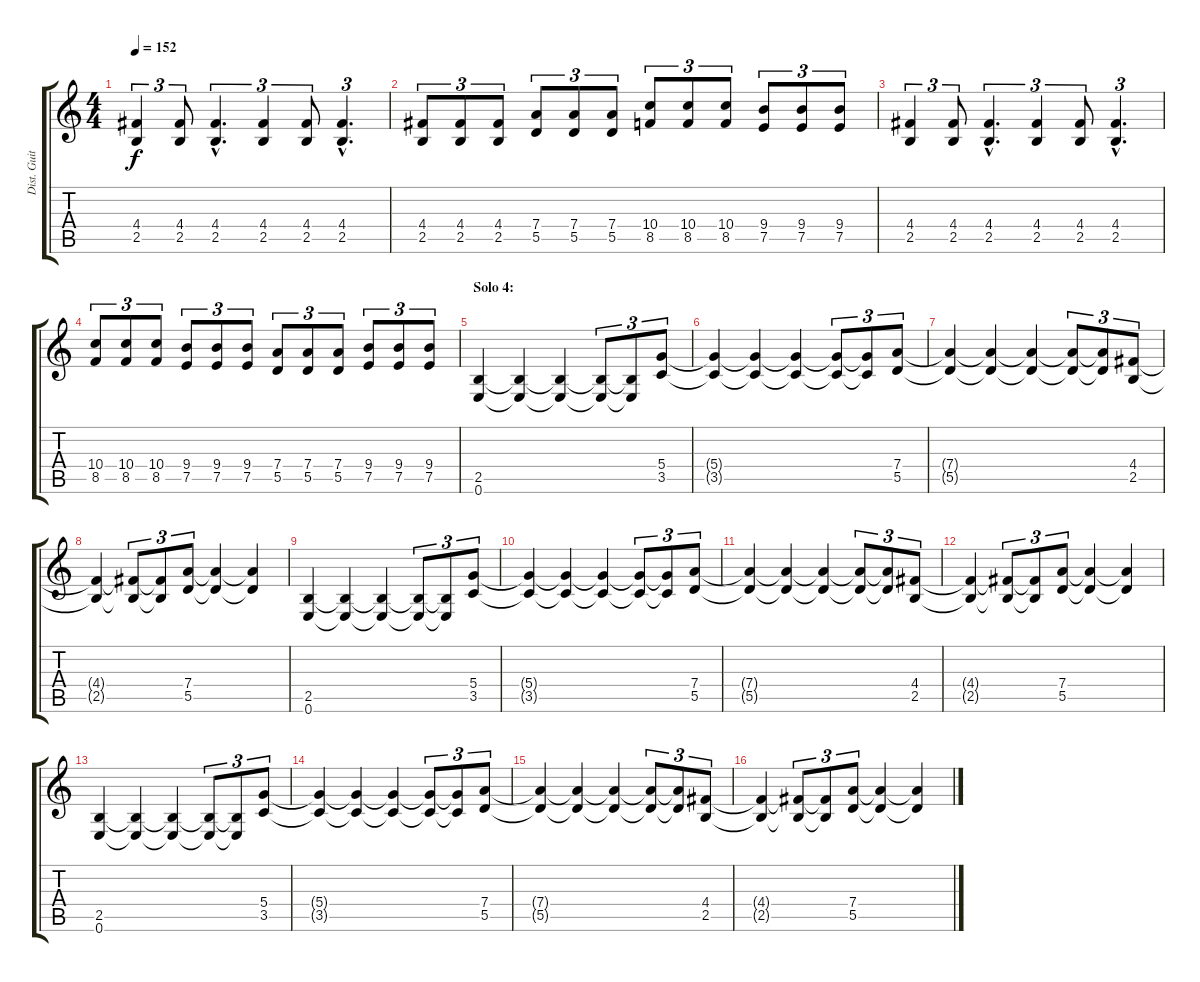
\track ("Dist. Guitar 2" "Dist. Guit") {instrument overdrivenguitar}
\staff {score tabs}
\tuning (E4 B3 G3 D3 A2 E2) {hide}
\ts (4 4)
\tempo 152
\clef g2
\ks c
(4.4 2.5).4{tu (3 2) dy f} (4.4 2.5).8{tu (3 2)} (4.4{hac} 2.5{hac}).4{d tu (3 2)} (4.4 2.5).4{tu (3 2)} (4.4 2.5).8{tu (3 2)} (4.4{hac} 2.5{hac}).4{d tu (3 2)} |
(4.4 2.5).8{tu (3 2)} (4.4 2.5).8{tu (3 2)} (4.4 2.5).8{tu (3 2)} (7.4 5.5).8{tu (3 2)} (7.4 5.5).8{tu (3 2)} (7.4 5.5).8{tu (3 2)} (10.4 8.5).8{tu (3 2)} (10.4 8.5).8{tu (3 2)} (10.4 8.5).8{tu (3 2)} (9.4 7.5).8{tu (3 2)} (9.4 7.5).8{tu (3 2)} (9.4 7.5).8{tu (3 2)} |
(4.4 2.5).4{tu (3 2)} (4.4 2.5).8{tu (3 2)} (4.4{hac} 2.5{hac}).4{d tu (3 2)} (4.4 2.5).4{tu (3 2)} (4.4 2.5).8{tu (3 2)} (4.4{hac} 2.5{hac}).4{d tu (3 2)} |
(10.4 8.5).8{tu (3 2)} (10.4 8.5).8{tu (3 2)} (10.4 8.5).8{tu (3 2)} (9.4 7.5).8{tu (3 2)} (9.4 7.5).8{tu (3 2)} (9.4 7.5).8{tu (3 2)} (7.4 5.5).8{tu (3 2)} (7.4 5.5).8{tu (3 2)} (7.4 5.5).8{tu (3 2)} (9.4 7.5).8{tu (3 2)} (9.4 7.5).8{tu (3 2)} (9.4 7.5).8{tu (3 2)} |
\section ("" "Solo 4:")
(2.5 0.6).4 (2.5{t} 0.6{t}).4 (2.5{t} 0.6{t}).4 (2.5{t} 0.6{t}).8{tu (3 2)} (2.5{t} 0.6{t}).8{tu (3 2)} (5.4 3.5).8{tu (3 2)} |
(5.4{t} 3.5{t}).4 (5.4{t} 3.5{t}).4 (5.4{t} 3.5{t}).4 (5.4{t} 3.5{t}).8{tu (3 2)} (5.4{t} 3.5{t}).8{tu (3 2)} (7.4 5.5).8{tu (3 2)} |
(7.4{t} 5.5{t}).4 (7.4{t} 5.5{t}).4 (7.4{t} 5.5{t}).4 (7.4{t} 5.5{t}).8{tu (3 2)} (7.4{t} 5.5{t}).8{tu (3 2)} (4.4 2.5).8{tu (3 2)} |
(4.4{t} 2.5{t}).4 (4.4{t} 2.5{t}).8{tu (3 2)} (4.4{t} 2.5{t}).8{tu (3 2)} (7.4 5.5).8{tu (3 2)} (7.4{t} 5.5{t}).4 (7.4{t} 5.5{t}).4 |
(2.5 0.6).4 (2.5{t} 0.6{t}).4 (2.5{t} 0.6{t}).4 (2.5{t} 0.6{t}).8{tu (3 2)} (2.5{t} 0.6{t}).8{tu (3 2)} (5.4 3.5).8{tu (3 2)} |
(5.4{t} 3.5{t}).4 (5.4{t} 3.5{t}).4 (5.4{t} 3.5{t}).4 (5.4{t} 3.5{t}).8{tu (3 2)} (5.4{t} 3.5{t}).8{tu (3 2)} (7.4 5.5).8{tu (3 2)} |
(7.4{t} 5.5{t}).4 (7.4{t} 5.5{t}).4 (7.4{t} 5.5{t}).4 (7.4{t} 5.5{t}).8{tu (3 2)} (7.4{t} 5.5{t}).8{tu (3 2)} (4.4 2.5).8{tu (3 2)} |
(4.4{t} 2.5{t}).4 (4.4{t} 2.5{t}).8{tu (3 2)} (4.4{t} 2.5{t}).8{tu (3 2)} (7.4 5.5).8{tu (3 2)} (7.4{t} 5.5{t}).4 (7.4{t} 5.5{t}).4 |
(2.5 0.6).4 (2.5{t} 0.6{t}).4 (2.5{t} 0.6{t}).4 (2.5{t} 0.6{t}).8{tu (3 2)} (2.5{t} 0.6{t}).8{tu (3 2)} (5.4 3.5).8{tu (3 2)} |
(5.4{t} 3.5{t}).4 (5.4{t} 3.5{t}).4 (5.4{t} 3.5{t}).4 (5.4{t} 3.5{t}).8{tu (3 2)} (5.4{t} 3.5{t}).8{tu (3 2)} (7.4 5.5).8{tu (3 2)} |
(7.4{t} 5.5{t}).4 (7.4{t} 5.5{t}).4 (7.4{t} 5.5{t}).4 (7.4{t} 5.5{t}).8{tu (3 2)} (7.4{t} 5.5{t}).8{tu (3 2)} (4.4 2.5).8{tu (3 2)} |
(4.4{t} 2.5{t}).4 (4.4{t} 2.5{t}).8{tu (3 2)} (4.4{t} 2.5{t}).8{tu (3 2)} (7.4 5.5).8{tu (3 2)} (7.4{t} 5.5{t}).4 (7.4{t} 5.5{t}).4
